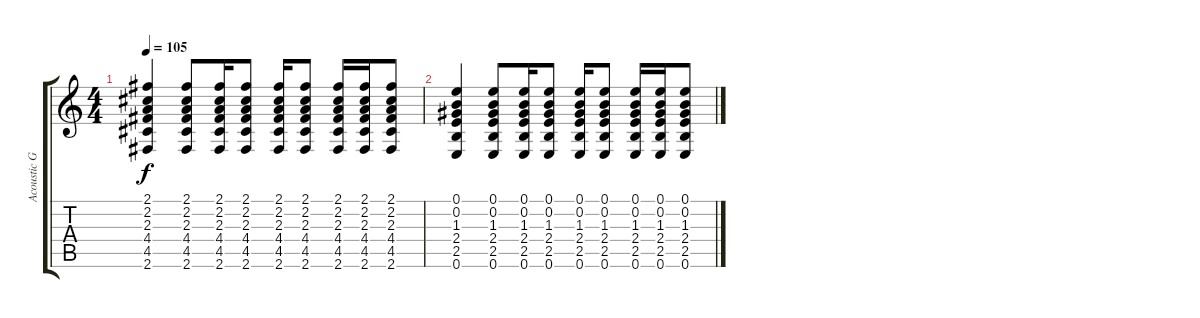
\track ("Acoustic Guitar" "Acoustic G") {instrument acousticguitarnylon}
\staff {score tabs}
\tuning (E4 B3 G3 D3 A2 E2) {hide}
\ts (4 4)
\tempo 105
\clef g2
\ks c
(2.1 2.2 2.3 4.4 4.5 2.6).4{dy f} (2.1 2.2 2.3 4.4 4.5 2.6).8 (2.1 2.2 2.3 4.4 4.5 2.6).16 (2.1 2.2 2.3 4.4 4.5 2.6).8 (2.1 2.2 2.3 4.4 4.5 2.6).16 (2.1 2.2 2.3 4.4 4.5 2.6).8 (2.1 2.2 2.3 4.4 4.5 2.6).16 (2.1 2.2 2.3 4.4 4.5 2.6).16 (2.1 2.2 2.3 4.4 4.5 2.6).8 |
(0.1 0.2 1.3 2.4 2.5 0.6).4 (0.1 0.2 1.3 2.4 2.5 0.6).8 (0.1 0.2 1.3 2.4 2.5 0.6).16 (0.1 0.2 1.3 2.4 2.5 0.6).8 (0.1 0.2 1.3 2.4 2.5 0.6).16 (0.1 0.2 1.3 2.4 2.5 0.6).8 (0.1 0.2 1.3 2.4 2.5 0.6).16 (0.1 0.2 1.3 2.4 2.5 0.6).16 (0.1 0.2 1.3 2.4 2.5 0.6).8
